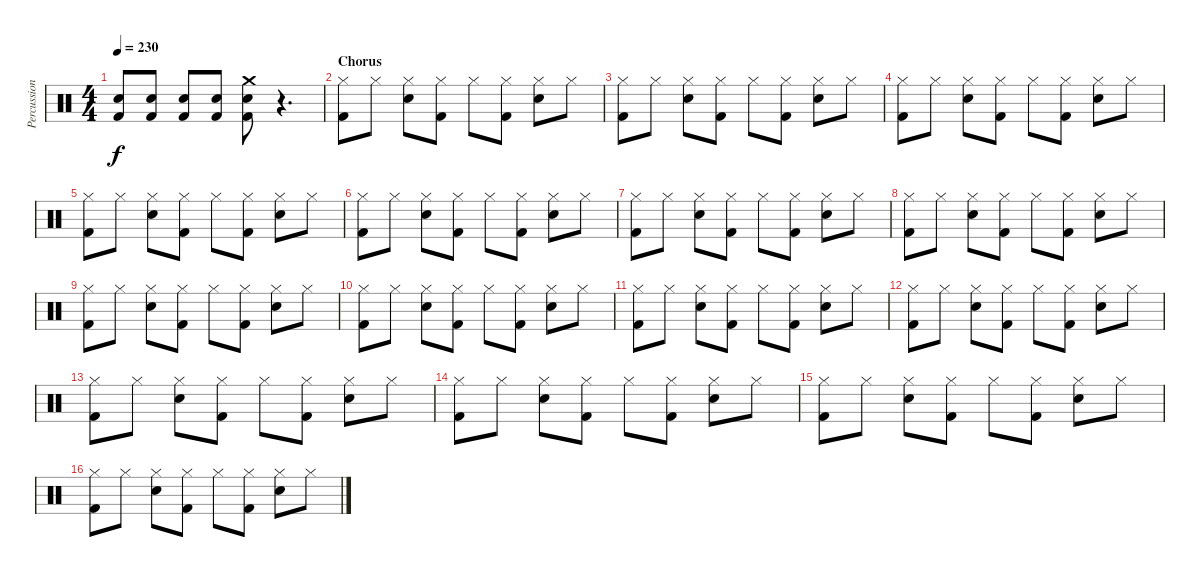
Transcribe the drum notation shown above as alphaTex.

\track ("Percussion" "Percussion") {instrument percussion}
\staff {score}
\articulation defaults
\ts (4 4)
\tempo 230
\clef neutral
\ks c
("Kick (hit) 2" "Snare (hit) 2").8{dy f} ("Kick (hit) 2" "Snare (hit) 2").8 ("Kick (hit) 2" "Snare (hit) 2").8 ("Kick (hit) 2" "Snare (hit) 2").8 ("Kick (hit) 2" "Snare (hit) 2" "Crash medium (hit)").8 r.4{d} |
\section ("" "Chorus")
("Kick (hit) 2" "Hi-Hat (closed)").8 "Hi-Hat (closed)".8 ("Snare (hit) 2" "Hi-Hat (closed)").8 ("Kick (hit) 2" "Hi-Hat (closed)").8 "Hi-Hat (closed)".8 ("Kick (hit) 2" "Hi-Hat (closed)").8 ("Snare (hit) 2" "Hi-Hat (closed)").8 "Hi-Hat (closed)".8 |
("Kick (hit) 2" "Hi-Hat (closed)").8 "Hi-Hat (closed)".8 ("Snare (hit) 2" "Hi-Hat (closed)").8 ("Kick (hit) 2" "Hi-Hat (closed)").8 "Hi-Hat (closed)".8 ("Kick (hit) 2" "Hi-Hat (closed)").8 ("Snare (hit) 2" "Hi-Hat (closed)").8 "Hi-Hat (closed)".8 |
("Kick (hit) 2" "Hi-Hat (closed)").8 "Hi-Hat (closed)".8 ("Snare (hit) 2" "Hi-Hat (closed)").8 ("Kick (hit) 2" "Hi-Hat (closed)").8 "Hi-Hat (closed)".8 ("Kick (hit) 2" "Hi-Hat (closed)").8 ("Snare (hit) 2" "Hi-Hat (closed)").8 "Hi-Hat (closed)".8 |
("Kick (hit) 2" "Hi-Hat (closed)").8 "Hi-Hat (closed)".8 ("Snare (hit) 2" "Hi-Hat (closed)").8 ("Kick (hit) 2" "Hi-Hat (closed)").8 "Hi-Hat (closed)".8 ("Kick (hit) 2" "Hi-Hat (closed)").8 ("Snare (hit) 2" "Hi-Hat (closed)").8 "Hi-Hat (closed)".8 |
("Kick (hit) 2" "Hi-Hat (closed)").8 "Hi-Hat (closed)".8 ("Snare (hit) 2" "Hi-Hat (closed)").8 ("Kick (hit) 2" "Hi-Hat (closed)").8 "Hi-Hat (closed)".8 ("Kick (hit) 2" "Hi-Hat (closed)").8 ("Snare (hit) 2" "Hi-Hat (closed)").8 "Hi-Hat (closed)".8 |
("Kick (hit) 2" "Hi-Hat (closed)").8 "Hi-Hat (closed)".8 ("Snare (hit) 2" "Hi-Hat (closed)").8 ("Kick (hit) 2" "Hi-Hat (closed)").8 "Hi-Hat (closed)".8 ("Kick (hit) 2" "Hi-Hat (closed)").8 ("Snare (hit) 2" "Hi-Hat (closed)").8 "Hi-Hat (closed)".8 |
("Kick (hit) 2" "Hi-Hat (closed)").8 "Hi-Hat (closed)".8 ("Snare (hit) 2" "Hi-Hat (closed)").8 ("Kick (hit) 2" "Hi-Hat (closed)").8 "Hi-Hat (closed)".8 ("Kick (hit) 2" "Hi-Hat (closed)").8 ("Snare (hit) 2" "Hi-Hat (closed)").8 "Hi-Hat (closed)".8 |
("Kick (hit) 2" "Hi-Hat (closed)").8 "Hi-Hat (closed)".8 ("Snare (hit) 2" "Hi-Hat (closed)").8 ("Kick (hit) 2" "Hi-Hat (closed)").8 "Hi-Hat (closed)".8 ("Kick (hit) 2" "Hi-Hat (closed)").8 ("Snare (hit) 2" "Hi-Hat (closed)").8 "Hi-Hat (closed)".8 |
("Kick (hit) 2" "Hi-Hat (closed)").8 "Hi-Hat (closed)".8 ("Snare (hit) 2" "Hi-Hat (closed)").8 ("Kick (hit) 2" "Hi-Hat (closed)").8 "Hi-Hat (closed)".8 ("Kick (hit) 2" "Hi-Hat (closed)").8 ("Snare (hit) 2" "Hi-Hat (closed)").8 "Hi-Hat (closed)".8 |
("Kick (hit) 2" "Hi-Hat (closed)").8 "Hi-Hat (closed)".8 ("Snare (hit) 2" "Hi-Hat (closed)").8 ("Kick (hit) 2" "Hi-Hat (closed)").8 "Hi-Hat (closed)".8 ("Kick (hit) 2" "Hi-Hat (closed)").8 ("Snare (hit) 2" "Hi-Hat (closed)").8 "Hi-Hat (closed)".8 |
("Kick (hit) 2" "Hi-Hat (closed)").8 "Hi-Hat (closed)".8 ("Snare (hit) 2" "Hi-Hat (closed)").8 ("Kick (hit) 2" "Hi-Hat (closed)").8 "Hi-Hat (closed)".8 ("Kick (hit) 2" "Hi-Hat (closed)").8 ("Snare (hit) 2" "Hi-Hat (closed)").8 "Hi-Hat (closed)".8 |
("Kick (hit) 2" "Hi-Hat (closed)").8 "Hi-Hat (closed)".8 ("Snare (hit) 2" "Hi-Hat (closed)").8 ("Kick (hit) 2" "Hi-Hat (closed)").8 "Hi-Hat (closed)".8 ("Kick (hit) 2" "Hi-Hat (closed)").8 ("Snare (hit) 2" "Hi-Hat (closed)").8 "Hi-Hat (closed)".8 |
("Kick (hit) 2" "Hi-Hat (closed)").8 "Hi-Hat (closed)".8 ("Snare (hit) 2" "Hi-Hat (closed)").8 ("Kick (hit) 2" "Hi-Hat (closed)").8 "Hi-Hat (closed)".8 ("Kick (hit) 2" "Hi-Hat (closed)").8 ("Snare (hit) 2" "Hi-Hat (closed)").8 "Hi-Hat (closed)".8 |
("Kick (hit) 2" "Hi-Hat (closed)").8 "Hi-Hat (closed)".8 ("Snare (hit) 2" "Hi-Hat (closed)").8 ("Kick (hit) 2" "Hi-Hat (closed)").8 "Hi-Hat (closed)".8 ("Kick (hit) 2" "Hi-Hat (closed)").8 ("Snare (hit) 2" "Hi-Hat (closed)").8 "Hi-Hat (closed)".8 |
("Kick (hit) 2" "Hi-Hat (closed)").8 "Hi-Hat (closed)".8 ("Snare (hit) 2" "Hi-Hat (closed)").8 ("Kick (hit) 2" "Hi-Hat (closed)").8 "Hi-Hat (closed)".8 ("Kick (hit) 2" "Hi-Hat (closed)").8 ("Snare (hit) 2" "Hi-Hat (closed)").8 "Hi-Hat (closed)".8
